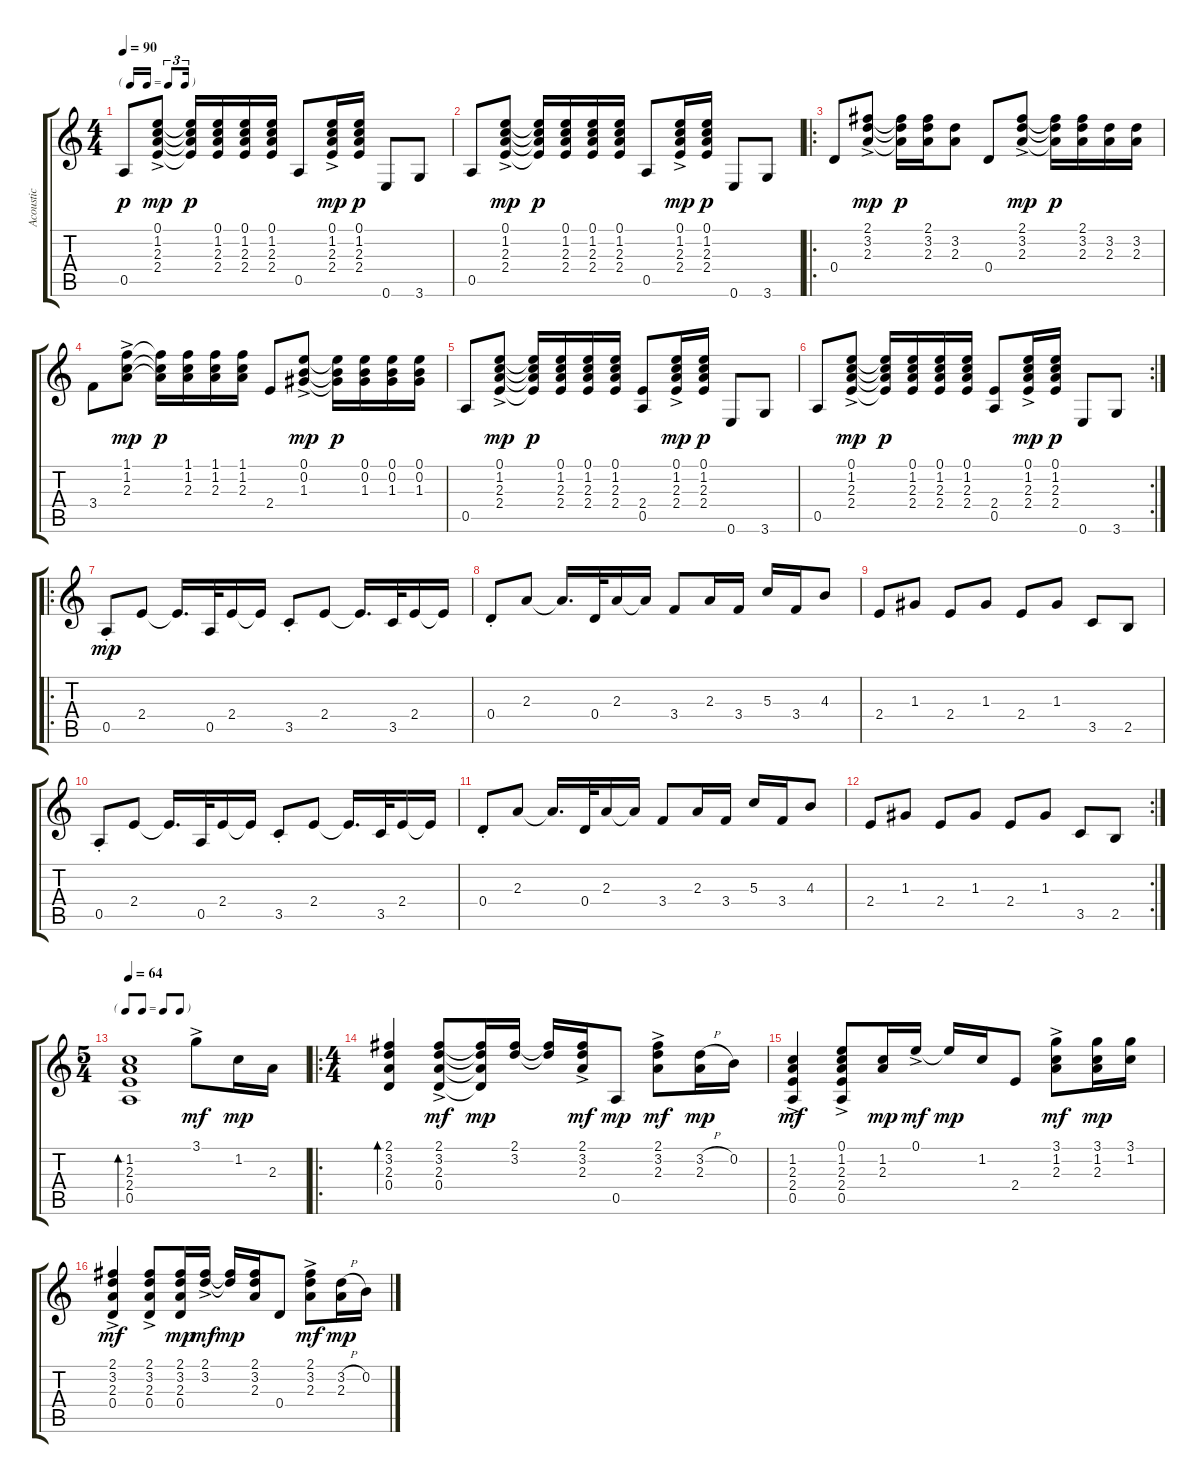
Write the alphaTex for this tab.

\track ("Acoustic" "Acoustic") {instrument acousticguitarsteel}
\staff {score tabs}
\tuning (E4 B3 G3 D3 A2 E2) {hide}
\ts (4 4)
\tf triplet16th
\tempo 90
\clef g2
\ks c
0.5.8{dy p} (0.1{ac} 1.2{ac} 2.3{ac} 2.4{ac}).8{dy mp} (0.1{t} 1.2{t} 2.3{t} 2.4{t}).16{dy p} (0.1 1.2 2.3 2.4).16 (0.1 1.2 2.3 2.4).16 (0.1 1.2 2.3 2.4).16 0.5.8 (0.1{ac} 1.2{ac} 2.3{ac} 2.4{ac}).16{dy mp} (0.1 1.2 2.3 2.4).16{dy p} 0.6.8 3.6.8 |
0.5.8 (0.1{ac} 1.2{ac} 2.3{ac} 2.4{ac}).8{dy mp} (0.1{t} 1.2{t} 2.3{t} 2.4{t}).16{dy p} (0.1 1.2 2.3 2.4).16 (0.1 1.2 2.3 2.4).16 (0.1 1.2 2.3 2.4).16 0.5.8 (0.1{ac} 1.2{ac} 2.3{ac} 2.4{ac}).16{dy mp} (0.1 1.2 2.3 2.4).16{dy p} 0.6.8 3.6.8 |
\ro
0.4.8 (2.1{ac} 3.2{ac} 2.3{ac}).8{dy mp} (2.1{t} 3.2{t} 2.3{t}).16{dy p} (2.1 3.2 2.3).16 (3.2 2.3).8 0.4.8 (2.1{ac} 3.2{ac} 2.3{ac}).8{dy mp} (2.1{t} 3.2{t} 2.3{t}).16{dy p} (2.1 3.2 2.3).16 (3.2 2.3).16 (3.2 2.3).16 |
3.4.8 (1.1{ac} 1.2{ac} 2.3{ac}).8{dy mp} (1.1{t} 1.2{t} 2.3{t}).16{dy p} (1.1 1.2 2.3).16 (1.1 1.2 2.3).16 (1.1 1.2 2.3).16 2.4.8 (0.1{ac} 0.2{ac} 1.3{ac}).8{dy mp} (0.1{t} 0.2{t} 1.3{t}).16{dy p} (0.1 0.2 1.3).16 (0.1 0.2 1.3).16 (0.1 0.2 1.3).16 |
0.5.8 (0.1{ac} 1.2{ac} 2.3{ac} 2.4{ac}).8{dy mp} (0.1{t} 1.2{t} 2.3{t} 2.4{t}).16{dy p} (0.1 1.2 2.3 2.4).16 (0.1 1.2 2.3 2.4).16 (0.1 1.2 2.3 2.4).16 (2.4 0.5).8 (0.1{ac} 1.2{ac} 2.3{ac} 2.4{ac}).16{dy mp} (0.1 1.2 2.3 2.4).16{dy p} 0.6.8 3.6.8 |
\rc 2
0.5.8 (0.1{ac} 1.2{ac} 2.3{ac} 2.4{ac}).8{dy mp} (0.1{t} 1.2{t} 2.3{t} 2.4{t}).16{dy p} (0.1 1.2 2.3 2.4).16 (0.1 1.2 2.3 2.4).16 (0.1 1.2 2.3 2.4).16 (2.4 0.5).8 (0.1{ac} 1.2{ac} 2.3{ac} 2.4{ac}).16{dy mp} (0.1 1.2 2.3 2.4).16{dy p} 0.6.8 3.6.8 |
\ro
0.5{st}.8{dy mp} 2.4.8 2.4{t}.16{d} 0.5.32 2.4.16 2.4{t}.16 3.5{st}.8 2.4.8 2.4{t}.16{d} 3.5.32 2.4.16 2.4{t}.16 |
0.4{st}.8 2.3.8 2.3{t}.16{d} 0.4.32 2.3.16 2.3{t}.16 3.4.8 2.3.16 3.4.16 5.3.16 3.4.16 4.3.8 |
2.4.8 1.3.8 2.4.8 1.3.8 2.4.8 1.3.8 3.5.8 2.5.8 |
0.5{st}.8 2.4.8 2.4{t}.16{d} 0.5.32 2.4.16 2.4{t}.16 3.5{st}.8 2.4.8 2.4{t}.16{d} 3.5.32 2.4.16 2.4{t}.16 |
0.4{st}.8 2.3.8 2.3{t}.16{d} 0.4.32 2.3.16 2.3{t}.16 3.4.8 2.3.16 3.4.16 5.3.16 3.4.16 4.3.8 |
\rc 2
2.4.8 1.3.8 2.4.8 1.3.8 2.4.8 1.3.8 3.5.8 2.5.8 |
\ts (5 4)
\tf none
\tempo 64
(1.2 2.3 2.4 0.5).1{bd 30} 3.1{ac}.8{dy mf} 1.2.16{dy mp} 2.3.16 |
\ro
\ts (4 4)
(2.1 3.2 2.3 0.4).4{bd 30} (2.1{ac} 3.2{ac} 2.3{ac} 0.4{ac}).8{dy mf} (2.1{t} 3.2{t} 2.3{t} 0.4{t}).16{dy mp} (2.1 3.2).16 (2.1{t} 3.2{t}).16 (2.1{ac} 3.2{ac} 2.3{ac}).16{dy mf} 0.5.8{dy mp} (2.1{ac} 3.2{ac} 2.3{ac}).8{dy mf} (3.2{h} 2.3).16{dy mp} 0.2.16 |
(1.2{ac} 2.3{ac} 2.4{ac} 0.5{ac}).4{dy mf} (0.1{ac} 1.2{ac} 2.3{ac} 2.4{ac} 0.5{ac}).8 (1.2 2.3).16{dy mp} 0.1{ac}.16{dy mf} 0.1{t}.16{dy mp} 1.2.16 2.4.8 (3.1{ac} 1.2{ac} 2.3{ac}).8{dy mf} (3.1 1.2 2.3).16{dy mp} (3.1 1.2).16 |
(2.1{ac} 3.2{ac} 2.3{ac} 0.4{ac}).4{dy mf} (2.1{ac} 3.2{ac} 2.3{ac} 0.4{ac}).8 (2.1 3.2 2.3 0.4).16{dy mp} (2.1{ac} 3.2{ac}).16{dy mf} (2.1{t} 3.2{t}).16{dy mp} (2.1 3.2 2.3).16 0.4.8 (2.1{ac} 3.2{ac} 2.3{ac}).8{dy mf} (3.2{h} 2.3).16{dy mp} 0.2.16
